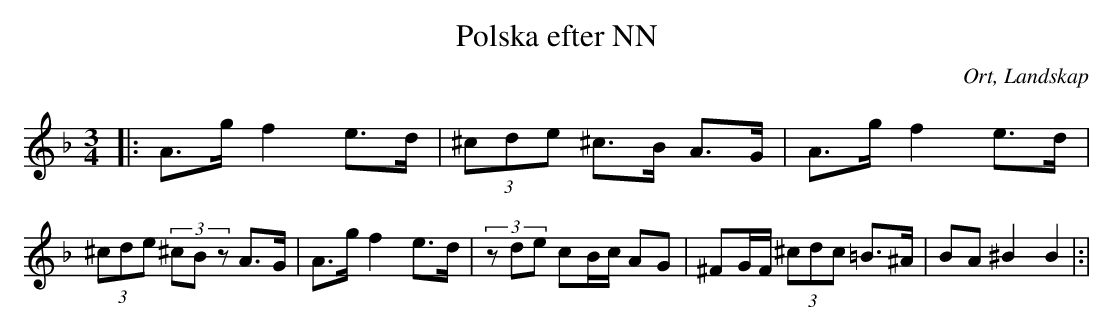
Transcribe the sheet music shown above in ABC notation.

X:1
T:Polska efter NN
O:Ort, Landskap
M:3/4
L:1/8
K:Dm
|: A>g f2 e>d|(3^cde ^c>B A>G|A>g f2 e>d|(3^cde (3^cBz A>G|A>g f2 e>d|(3zde cB/c/ AG|^FG/F/ (3^cdc =B>^A |BA ^B2 B2|:|
